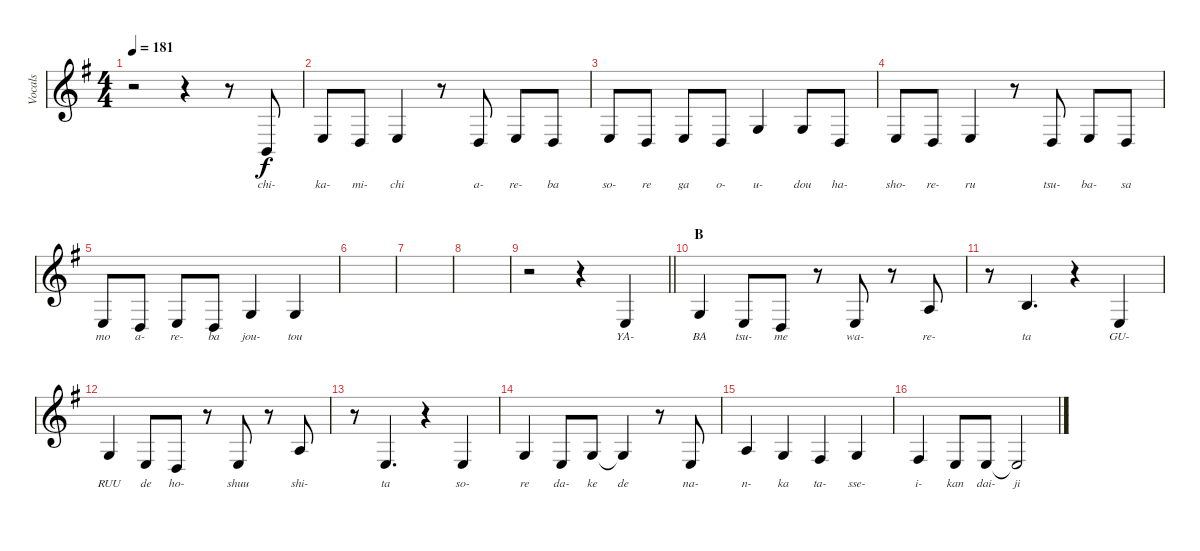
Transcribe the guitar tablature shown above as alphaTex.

\track ("Vocals" "Vocals") {instrument cello}
\staff {score}
\tuning (E4 B3 G3 D3 A2 E2) {hide}
\ts (4 4)
\tempo 181
\clef g2
\ks g
r.2{dy f} r.4 r.8 2.5.8{lyrics (0 "chi-") lyrics (1 "") lyrics (2 "") lyrics (3 "") lyrics (4 "")} |
2.4.8{lyrics (0 "ka-") lyrics (1 "") lyrics (2 "") lyrics (3 "") lyrics (4 "")} 0.4.8{lyrics (0 "mi-") lyrics (1 "") lyrics (2 "") lyrics (3 "") lyrics (4 "")} 2.4.4{lyrics (0 "chi") lyrics (1 "") lyrics (2 "") lyrics (3 "") lyrics (4 "")} r.8 0.4.8{lyrics (0 "a-") lyrics (1 "") lyrics (2 "") lyrics (3 "") lyrics (4 "")} 2.4.8{lyrics (0 "re-") lyrics (1 "") lyrics (2 "") lyrics (3 "") lyrics (4 "")} 0.4.8{lyrics (0 "ba") lyrics (1 "") lyrics (2 "") lyrics (3 "") lyrics (4 "")} |
2.4.8{lyrics (0 "so-") lyrics (1 "") lyrics (2 "") lyrics (3 "") lyrics (4 "")} 0.4.8{lyrics (0 "re") lyrics (1 "") lyrics (2 "") lyrics (3 "") lyrics (4 "")} 2.4.8{lyrics (0 "ga") lyrics (1 "") lyrics (2 "") lyrics (3 "") lyrics (4 "")} 0.4.8{lyrics (0 "o-") lyrics (1 "") lyrics (2 "") lyrics (3 "") lyrics (4 "")} 0.3.4{lyrics (0 "u-") lyrics (1 "") lyrics (2 "") lyrics (3 "") lyrics (4 "")} 0.3.8{lyrics (0 "dou") lyrics (1 "") lyrics (2 "") lyrics (3 "") lyrics (4 "")} 0.4.8{lyrics (0 "ha-") lyrics (1 "") lyrics (2 "") lyrics (3 "") lyrics (4 "")} |
2.4.8{lyrics (0 "sho-") lyrics (1 "") lyrics (2 "") lyrics (3 "") lyrics (4 "")} 0.4.8{lyrics (0 "re-") lyrics (1 "") lyrics (2 "") lyrics (3 "") lyrics (4 "")} 2.4.4{lyrics (0 "ru") lyrics (1 "") lyrics (2 "") lyrics (3 "") lyrics (4 "")} r.8 0.4.8{lyrics (0 "tsu-") lyrics (1 "") lyrics (2 "") lyrics (3 "") lyrics (4 "")} 2.4.8{lyrics (0 "ba-") lyrics (1 "") lyrics (2 "") lyrics (3 "") lyrics (4 "")} 0.4.8{lyrics (0 "sa") lyrics (1 "") lyrics (2 "") lyrics (3 "") lyrics (4 "")} |
2.4.8{lyrics (0 "mo") lyrics (1 "") lyrics (2 "") lyrics (3 "") lyrics (4 "")} 0.4.8{lyrics (0 "a-") lyrics (1 "") lyrics (2 "") lyrics (3 "") lyrics (4 "")} 2.4.8{lyrics (0 "re-") lyrics (1 "") lyrics (2 "") lyrics (3 "") lyrics (4 "")} 0.4.8{lyrics (0 "ba") lyrics (1 "") lyrics (2 "") lyrics (3 "") lyrics (4 "")} 0.3.4{lyrics (0 "jou-") lyrics (1 "") lyrics (2 "") lyrics (3 "") lyrics (4 "")} 0.3.4{lyrics (0 "tou") lyrics (1 "") lyrics (2 "") lyrics (3 "") lyrics (4 "")} |
|
|
|
\barLineRight lightlight
r.2 r.4 2.4.4{lyrics (0 "YA-") lyrics (1 "") lyrics (2 "") lyrics (3 "") lyrics (4 "")} |
\section ("" "B")
0.3.4{lyrics (0 "BA") lyrics (1 "") lyrics (2 "") lyrics (3 "") lyrics (4 "")} 2.4.8{lyrics (0 "tsu-") lyrics (1 "") lyrics (2 "") lyrics (3 "") lyrics (4 "")} 0.4.8{lyrics (0 "me") lyrics (1 "") lyrics (2 "") lyrics (3 "") lyrics (4 "")} r.8 2.4.8{lyrics (0 "wa-") lyrics (1 "") lyrics (2 "") lyrics (3 "") lyrics (4 "")} r.8 2.3.8{lyrics (0 "re-") lyrics (1 "") lyrics (2 "") lyrics (3 "") lyrics (4 "")} |
r.8 0.2.4{d lyrics (0 "ta") lyrics (1 "") lyrics (2 "") lyrics (3 "") lyrics (4 "")} r.4 2.4.4{lyrics (0 "GU-") lyrics (1 "") lyrics (2 "") lyrics (3 "") lyrics (4 "")} |
0.3.4{lyrics (0 "RUU") lyrics (1 "") lyrics (2 "") lyrics (3 "") lyrics (4 "")} 2.4.8{lyrics (0 "de") lyrics (1 "") lyrics (2 "") lyrics (3 "") lyrics (4 "")} 0.4.8{lyrics (0 "ho-") lyrics (1 "") lyrics (2 "") lyrics (3 "") lyrics (4 "")} r.8 2.4.8{lyrics (0 "shuu") lyrics (1 "") lyrics (2 "") lyrics (3 "") lyrics (4 "")} r.8 2.3.8{lyrics (0 "shi-") lyrics (1 "") lyrics (2 "") lyrics (3 "") lyrics (4 "")} |
r.8 2.4.4{d lyrics (0 "ta") lyrics (1 "") lyrics (2 "") lyrics (3 "") lyrics (4 "")} r.4 2.4.4{lyrics (0 "so-") lyrics (1 "") lyrics (2 "") lyrics (3 "") lyrics (4 "")} |
0.3.4{lyrics (0 "re") lyrics (1 "") lyrics (2 "") lyrics (3 "") lyrics (4 "")} 2.4.8{lyrics (0 "da-") lyrics (1 "") lyrics (2 "") lyrics (3 "") lyrics (4 "")} 0.3.8{lyrics (0 "ke") lyrics (1 "") lyrics (2 "") lyrics (3 "") lyrics (4 "")} 0.3{t}.4{lyrics (0 "de") lyrics (1 "") lyrics (2 "") lyrics (3 "") lyrics (4 "")} r.8 2.4.8{lyrics (0 "na-") lyrics (1 "") lyrics (2 "") lyrics (3 "") lyrics (4 "")} |
2.3.4{lyrics (0 "n-") lyrics (1 "") lyrics (2 "") lyrics (3 "") lyrics (4 "")} 0.3.4{lyrics (0 "ka") lyrics (1 "") lyrics (2 "") lyrics (3 "") lyrics (4 "")} 4.4.4{lyrics (0 "ta-") lyrics (1 "") lyrics (2 "") lyrics (3 "") lyrics (4 "")} 0.3.4{lyrics (0 "sse-") lyrics (1 "") lyrics (2 "") lyrics (3 "") lyrics (4 "")} |
4.4.4{lyrics (0 "i-") lyrics (1 "") lyrics (2 "") lyrics (3 "") lyrics (4 "")} 2.4.8{lyrics (0 "kan") lyrics (1 "") lyrics (2 "") lyrics (3 "") lyrics (4 "")} 2.4.8{lyrics (0 "dai-") lyrics (1 "") lyrics (2 "") lyrics (3 "") lyrics (4 "")} 2.4{t}.2{lyrics (0 "ji") lyrics (1 "") lyrics (2 "") lyrics (3 "") lyrics (4 "")}
